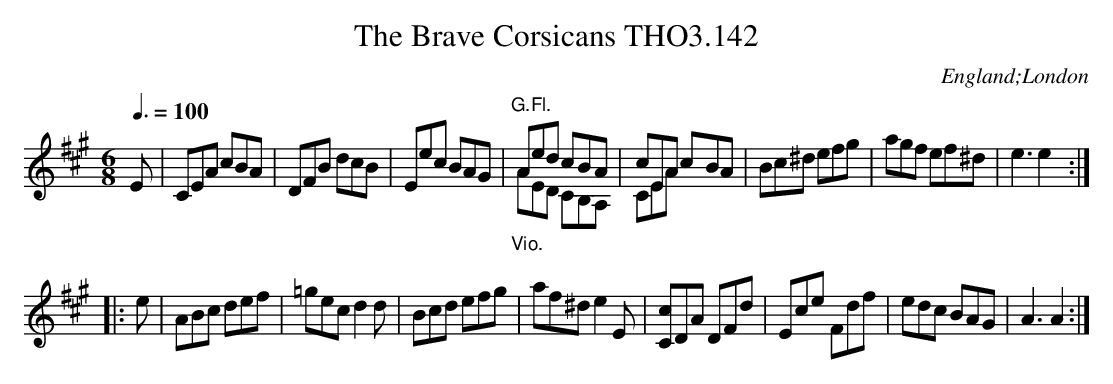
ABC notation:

X:1
T:Brave Corsicans THO3.142, The
O:England;London
M:6/8
L:1/8
Q:3/8=100
K:A
E| CEA cBA|DFB dcB|Eec BAG|"G.Fl.""_Vio."Aed cBA &AED CB,A,|\
cEA cBA &CEA x3|Bc^d efg|agf ef^d|e3 e2:|
|:e|ABc def|=gec d2 d|Bcd efg|af^d e2E|\
[cC]DA DFd|Ece Fdf|edc BAG|A3 A2:|
